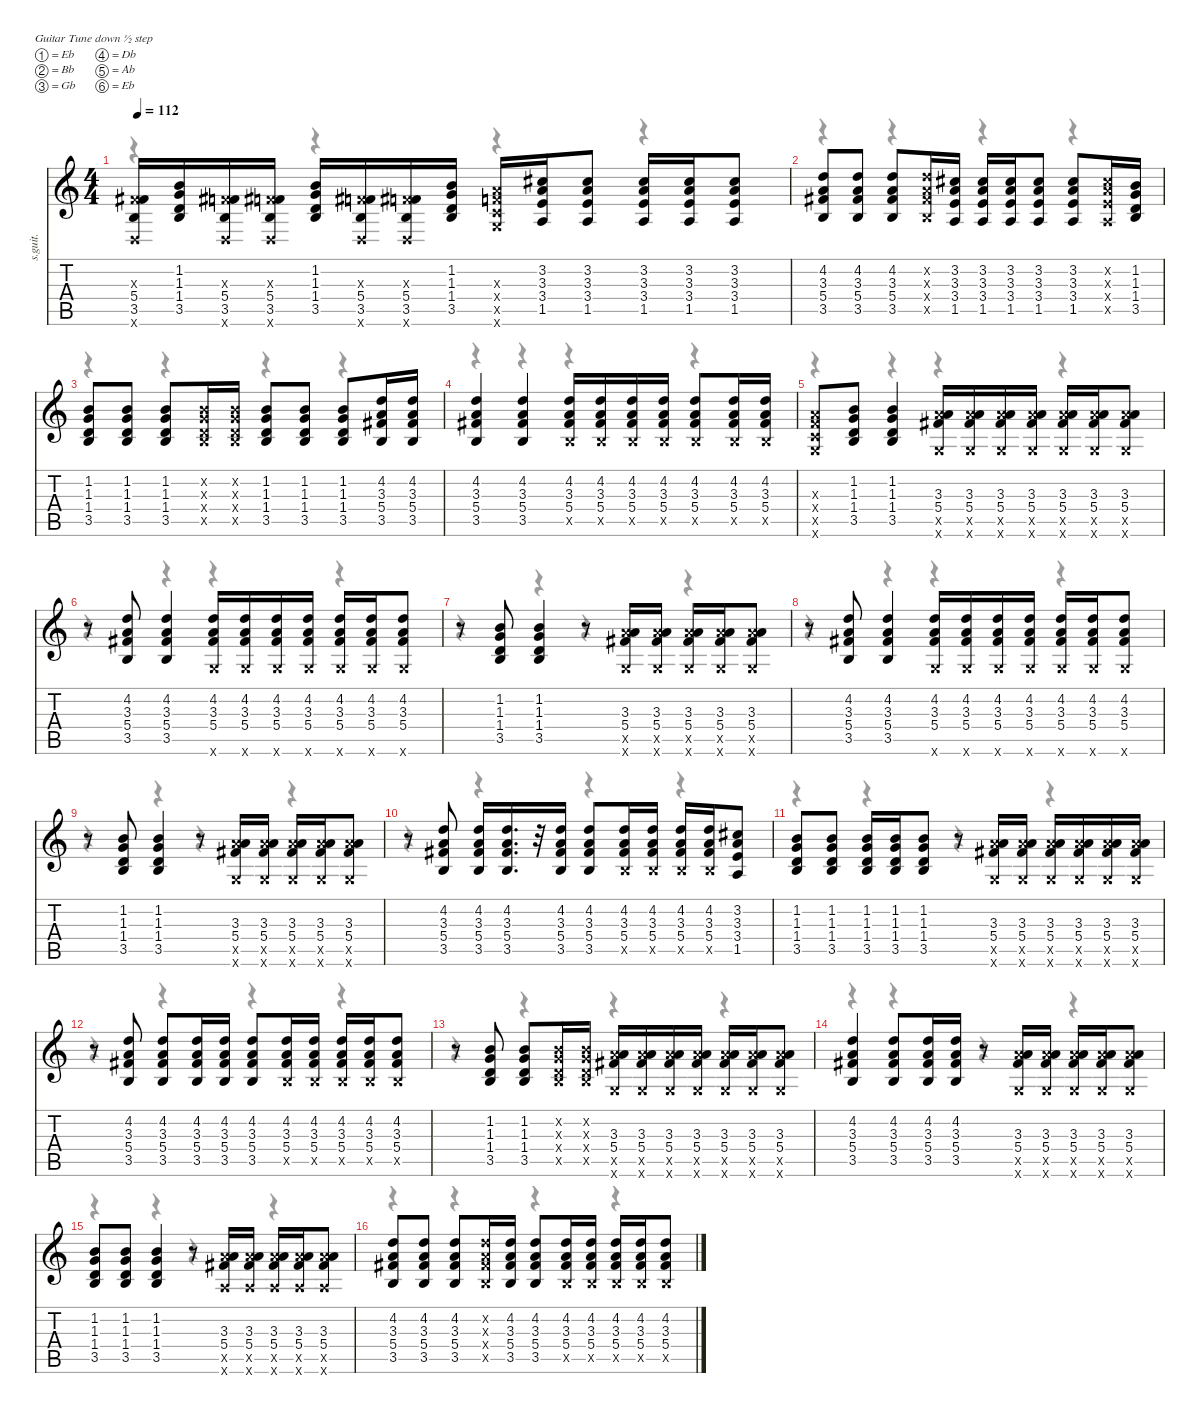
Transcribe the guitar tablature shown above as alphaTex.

\defaultSystemsLayout 4
\hideDynamics
\bracketExtendMode nobrackets
\otherSystemsTrackNameOrientation horizontal
\track ("Acoustic - Dave Mason" "s.guit.") {instrument acousticguitarsteel}
\staff {score tabs}
\tuning (Eb4 Bb3 Gb3 Db3 Ab2 Eb2)
\voice
\ts (4 4)
\tempo 112
\clef g2
\ks c
(14.6{x} 5.4{acc #} 3.5 -16.3{x}).16{dy f beam Up} (1.2 1.3 1.4 3.5).16{beam Up} (14.6{x} 5.4{acc #} 3.5 -16.3{x}).16{beam Up} (14.6{x} 5.4{acc #} 3.5 -16.3{x}).16{beam Up} (1.2 1.3 1.4 3.5).16{beam Up} (14.6{x} 5.4{acc #} 3.5 -16.3{x}).16{beam Up} (14.6{x} 5.4{acc #} 3.5 -16.3{x}).16{beam Up} (1.2 1.3 1.4 3.5).16{beam Up} (3.3{x} 4.4{x} 4.5{x} 4.6{x}).16{beam Up} (3.2{acc #} 3.3 3.4 1.5).16{beam Up} (3.2{acc #} 3.3 3.4 1.5).8{beam Up} (3.2{acc #} 3.3 3.4 1.5).16{beam Up} (3.2{acc #} 3.3 3.4 1.5).16{beam Up} (3.2{acc #} 3.3 3.4 1.5).8{beam Up} |
(4.2 3.3 5.4{acc #} 3.5).8{beam Up} (4.2 3.3 5.4{acc #} 3.5).8{beam Up} (4.2 3.3 5.4{acc #} 3.5).8{beam Up} (4.2{x} 3.3{x} 5.4{x acc #} 3.5{x}).16{beam Up} (3.2{acc #} 3.3 3.4 1.5).16{beam Up} (3.2{acc #} 3.3 3.4 1.5).16{beam Up} (3.2{acc #} 3.3 3.4 1.5).16{beam Up} (3.2{acc #} 3.3 3.4 1.5).8{beam Up} (3.2{acc #} 3.3 3.4 1.5).8{beam Up} (3.2{x acc #} 3.3{x} 3.4{x} 1.5{x}).16{beam Up} (1.2 1.3 1.4 3.5).16{beam Up} |
(1.2 1.3 1.4 3.5).8{beam Up} (1.2 1.3 1.4 3.5).8{beam Up} (1.2 1.3 1.4 3.5).8{beam Up} (1.2{x} 1.3{x} 1.4{x} 3.5{x}).16{beam Up} (1.2{x} 1.3{x} 1.4{x} 3.5{x}).16{beam Up} (1.2 1.3 1.4 3.5).8{beam Up} (1.2 1.3 1.4 3.5).8{beam Up} (1.2 1.3 1.4 3.5).8{beam Up} (4.2 3.3 5.4{acc #} 3.5).16{beam Up} (4.2 3.3 5.4{acc #} 3.5).16{beam Up} |
(4.2 3.3 5.4{acc #} 3.5).4{beam Up} (4.2 3.3 5.4{acc #} 3.5).4{beam Up} (4.2 3.3 5.4{acc #} 3.5{x}).16{beam Up} (4.2 3.3 5.4{acc #} 3.5{x}).16{beam Up} (4.2 3.3 5.4{acc #} 3.5{x}).16{beam Up} (4.2 3.3 5.4{acc #} 3.5{x}).16{beam Up} (4.2 3.3 5.4{acc #} 3.5{x}).8{beam Up} (4.2 3.3 5.4{acc #} 3.5{x}).16{beam Up} (4.2 3.3 5.4{acc #} 3.5{x}).16{beam Up} |
(3.3{x} 4.4{x} 4.5{x} 4.6{x}).8{beam Up} (1.2 1.3 1.4 3.5).8{beam Up} (1.2 1.3 1.4 3.5).4{beam Up} (13.5{x} 3.3 5.4{acc #} 4.6{x}).16{beam Up} (13.5{x} 3.3 5.4{acc #} 4.6{x}).16{beam Up} (13.5{x} 3.3 5.4{acc #} 4.6{x}).16{beam Up} (13.5{x} 3.3 5.4{acc #} 4.6{x}).16{beam Up} (13.5{x} 3.3 5.4{acc #} 4.6{x}).16{beam Up} (13.5{x} 3.3 5.4{acc #} 4.6{x}).16{beam Up} (13.5{x} 3.3 5.4{acc #} 4.6{x}).8{beam Up} |
r.8{beam Up} (4.2 3.3 5.4{acc #} 3.5).8{beam Up} (4.2 3.3 5.4{acc #} 3.5).4{beam Up} (4.2 3.3 5.4{acc #} 4.6{x}).16{beam Up} (4.2 3.3 5.4{acc #} 4.6{x}).16{beam Up} (4.2 3.3 5.4{acc #} 4.6{x}).16{beam Up} (4.2 3.3 5.4{acc #} 4.6{x}).16{beam Up} (4.2 3.3 5.4{acc #} 4.6{x}).16{beam Up} (4.2 3.3 5.4{acc #} 4.6{x}).16{beam Up} (4.2 3.3 5.4{acc #} 4.6{x}).8{beam Up} |
r.8{beam Up} (1.2 1.3 1.4 3.5).8{beam Up} (1.2 1.3 1.4 3.5).4{beam Up} r.8{beam Up} (13.5{x} 3.3 5.4{acc #} 4.6{x}).16{beam Up} (13.5{x} 3.3 5.4{acc #} 4.6{x}).16{beam Up} (13.5{x} 3.3 5.4{acc #} 4.6{x}).16{beam Up} (13.5{x} 3.3 5.4{acc #} 4.6{x}).16{beam Up} (13.5{x} 3.3 5.4{acc #} 4.6{x}).8{beam Up} |
r.8{beam Up} (4.2 3.3 5.4{acc #} 3.5).8{beam Up} (4.2 3.3 5.4{acc #} 3.5).4{beam Up} (4.2 3.3 5.4{acc #} 4.6{x}).16{beam Up} (4.2 3.3 5.4{acc #} 4.6{x}).16{beam Up} (4.2 3.3 5.4{acc #} 4.6{x}).16{beam Up} (4.2 3.3 5.4{acc #} 4.6{x}).16{beam Up} (4.2 3.3 5.4{acc #} 4.6{x}).16{beam Up} (4.2 3.3 5.4{acc #} 4.6{x}).16{beam Up} (4.2 3.3 5.4{acc #} 4.6{x}).8{beam Up} |
r.8{beam Up} (1.2 1.3 1.4 3.5).8{beam Up} (1.2 1.3 1.4 3.5).4{beam Up} r.8{beam Up} (13.5{x} 3.3 5.4{acc #} 4.6{x}).16{beam Up} (13.5{x} 3.3 5.4{acc #} 4.6{x}).16{beam Up} (13.5{x} 3.3 5.4{acc #} 4.6{x}).16{beam Up} (13.5{x} 3.3 5.4{acc #} 4.6{x}).16{beam Up} (13.5{x} 3.3 5.4{acc #} 4.6{x}).8{beam Up} |
r.8{beam Up} (4.2 3.3 5.4{acc #} 3.5).8{beam Up} (4.2 3.3 5.4{acc #} 3.5).16{beam Up} (4.2 3.3 5.4{acc #} 3.5).16{d beam Up} r.32{beam Up} (4.2 3.3 5.4{acc #} 3.5).16{beam Up} (4.2 3.3 5.4{acc #} 3.5).8{beam Up} (4.2 3.3 5.4{acc #} 3.5{x}).16{beam Up} (4.2 3.3 5.4{acc #} 3.5{x}).16{beam Up} (4.2 3.3 5.4{acc #} 3.5{x}).16{beam Up} (4.2 3.3 5.4{acc #} 3.5{x}).16{beam Up} (3.2{acc #} 3.3 3.4 1.5).8{beam Up} |
(1.2 1.3 1.4 3.5).8{beam Up} (1.2 1.3 1.4 3.5).8{beam Up} (1.2 1.3 1.4 3.5).16{beam Up} (1.2 1.3 1.4 3.5).16{beam Up} (1.2 1.3 1.4 3.5).8{beam Up} r.8{beam Up} (13.5{x} 3.3 5.4{acc #} 4.6{x}).16{beam Up} (13.5{x} 3.3 5.4{acc #} 4.6{x}).16{beam Up} (13.5{x} 3.3 5.4{acc #} 4.6{x}).16{beam Up} (13.5{x} 3.3 5.4{acc #} 4.6{x}).16{beam Up} (13.5{x} 3.3 5.4{acc #} 4.6{x}).16{beam Up} (13.5{x} 3.3 5.4{acc #} 4.6{x}).16{beam Up} |
r.8{beam Up} (4.2 3.3 5.4{acc #} 3.5).8{beam Up} (4.2 3.3 5.4{acc #} 3.5).8{beam Up} (4.2 3.3 5.4{acc #} 3.5).16{beam Up} (4.2 3.3 5.4{acc #} 3.5).16{beam Up} (4.2 3.3 5.4{acc #} 3.5).8{beam Up} (4.2 3.3 5.4{acc #} 3.5{x}).16{beam Up} (4.2 3.3 5.4{acc #} 3.5{x}).16{beam Up} (4.2 3.3 5.4{acc #} 3.5{x}).16{beam Up} (4.2 3.3 5.4{acc #} 3.5{x}).16{beam Up} (4.2 3.3 5.4{acc #} 3.5{x}).8{beam Up} |
r.8{beam Up} (1.2 1.3 1.4 3.5).8{beam Up} (1.2 1.3 1.4 3.5).8{beam Up} (1.2{x} 1.3{x} 1.4{x} 3.5{x}).16{beam Up} (1.2{x} 1.3{x} 1.4{x} 3.5{x}).16{beam Up} (13.5{x} 3.3 5.4{acc #} 4.6{x}).16{beam Up} (13.5{x} 3.3 5.4{acc #} 4.6{x}).16{beam Up} (13.5{x} 3.3 5.4{acc #} 4.6{x}).16{beam Up} (13.5{x} 3.3 5.4{acc #} 4.6{x}).16{beam Up} (13.5{x} 3.3 5.4{acc #} 4.6{x}).16{beam Up} (13.5{x} 3.3 5.4{acc #} 4.6{x}).16{beam Up} (13.5{x} 3.3 5.4{acc #} 4.6{x}).8{beam Up} |
(4.2 3.3 5.4{acc #} 3.5).4{beam Up} (4.2 3.3 5.4{acc #} 3.5).8{beam Up} (4.2 3.3 5.4{acc #} 3.5).16{beam Up} (4.2 3.3 5.4{acc #} 3.5).16{beam Up} r.8{beam Up} (13.5{x} 3.3 5.4{acc #} 4.6{x}).16{beam Up} (13.5{x} 3.3 5.4{acc #} 4.6{x}).16{beam Up} (13.5{x} 3.3 5.4{acc #} 4.6{x}).16{beam Up} (13.5{x} 3.3 5.4{acc #} 4.6{x}).16{beam Up} (13.5{x} 3.3 5.4{acc #} 4.6{x}).8{beam Up} |
(1.2 1.3 1.4 3.5).8{beam Up} (1.2 1.3 1.4 3.5).8{beam Up} (1.2 1.3 1.4 3.5).4{beam Up} r.8{beam Up} (18.6{x} 3.3 5.4{acc #} 1.5{x}).16{beam Up} (18.6{x} 3.3 5.4{acc #} 1.5{x}).16{beam Up} (18.6{x} 3.3 5.4{acc #} 1.5{x}).16{beam Up} (18.6{x} 3.3 5.4{acc #} 1.5{x}).16{beam Up} (18.6{x} 3.3 5.4{acc #} 1.5{x}).8{beam Up} |
(4.2 3.3 5.4{acc #} 3.5).8{beam Up} (4.2 3.3 5.4{acc #} 3.5).8{beam Up} (4.2 3.3 5.4{acc #} 3.5).8{beam Up} (4.2{x} 3.3{x} 5.4{x acc #} 3.5{x}).16{beam Up} (4.2 3.3 5.4{acc #} 3.5).16{beam Up} (4.2 3.3 5.4{acc #} 3.5).8{beam Up} (4.2 3.3 5.4{acc #} 3.5{x}).16{beam Up} (4.2 3.3 5.4{acc #} 3.5{x}).16{beam Up} (4.2 3.3 5.4{acc #} 3.5{x}).16{beam Up} (4.2 3.3 5.4{acc #} 3.5{x}).16{beam Up} (4.2 3.3 5.4{acc #} 3.5{x}).8{beam Up}
\voice
\clef g2
\ottava regular
\simile none
\ks c
r.4{dy mf beam Down} r.4{beam Down} r.4{beam Down} r.4{beam Down} |
r.4{beam Down} r.4{beam Down} r.4{beam Down} r.4{beam Down} |
r.4{beam Down} r.4{beam Down} r.4{beam Down} r.4{beam Down} |
r.4{beam Down} r.4{beam Down} r.4{beam Down} r.4{beam Down} |
r.4{beam Down} r.4{beam Down} r.4{beam Down} r.4{beam Down} |
r.4{beam Down} r.4{beam Down} r.4{beam Down} r.4{beam Down} |
r.4{beam Down} r.4{beam Down} r.4{beam Down} r.4{beam Down} |
r.4{beam Down} r.4{beam Down} r.4{beam Down} r.4{beam Down} |
r.4{beam Down} r.4{beam Down} r.4{beam Down} r.4{beam Down} |
r.4{beam Down} r.4{beam Down} r.4{beam Down} r.4{beam Down} |
r.4{beam Down} r.4{beam Down} r.4{beam Down} r.4{beam Down} |
r.4{beam Down} r.4{beam Down} r.4{beam Down} r.4{beam Down} |
r.4{beam Down} r.4{beam Down} r.4{beam Down} r.4{beam Down} |
r.4{beam Down} r.4{beam Down} r.4{beam Down} r.4{beam Down} |
r.4{beam Down} r.4{beam Down} r.4{beam Down} r.4{beam Down} |
r.4{beam Down} r.4{beam Down} r.4{beam Down} r.4{beam Down}
